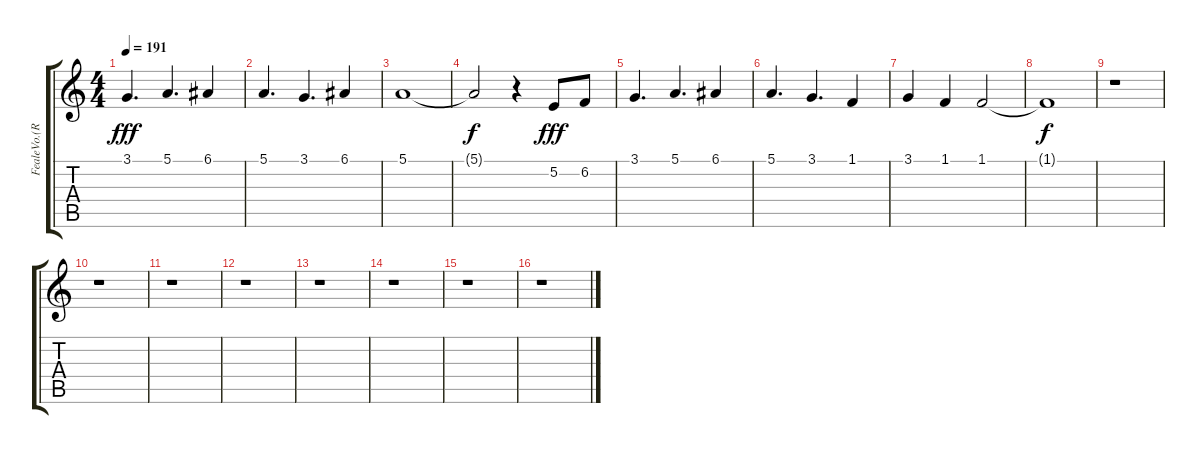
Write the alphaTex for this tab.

\track ("FealeVo.(Rch.)" "FealeVo.(R") {instrument tenorsax}
\staff {score tabs}
\tuning (E4 B3 G3 D3 A2 E2) {hide}
\ts (4 4)
\tempo 191
\clef g2
\ks c
3.1.4{d dy fff} 5.1.4{d} 6.1.4 |
5.1.4{d} 3.1.4{d} 6.1.4 |
5.1.1 |
5.1{t}.2{dy f} r.4 5.2.8{dy fff} 6.2.8 |
3.1.4{d} 5.1.4{d} 6.1.4 |
5.1.4{d} 3.1.4{d} 1.1.4 |
3.1.4 1.1.4 1.1.2 |
1.1{t}.1{dy f} |
r.1 |
r.1 |
r.1 |
r.1 |
r.1 |
r.1 |
r.1 |
r.1
